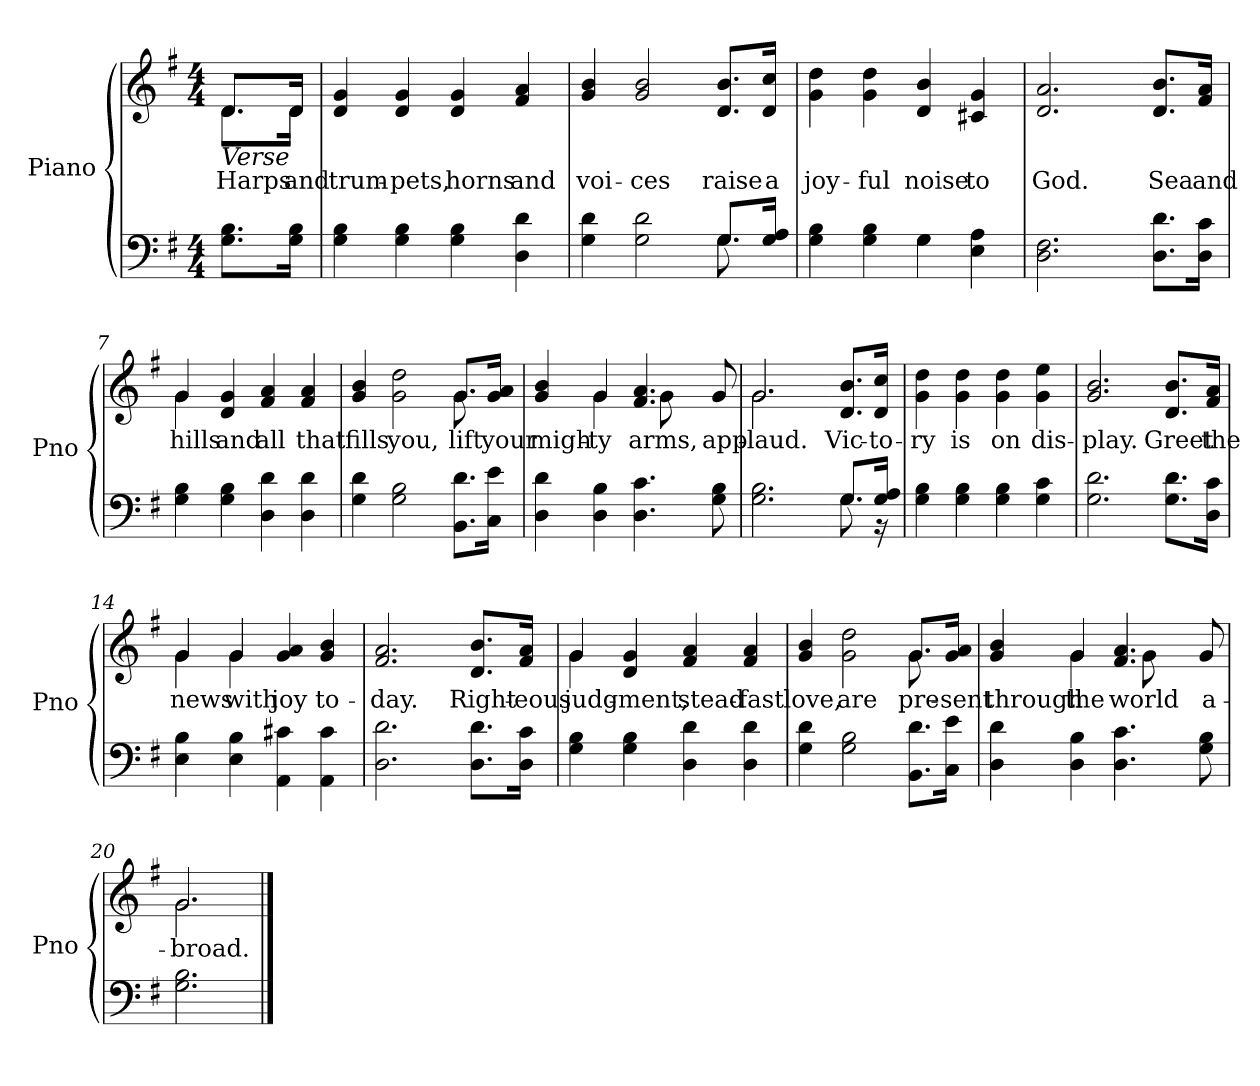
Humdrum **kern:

**kern	**kern	**text
*part2	*part1	*part1
*staff2	*staff1	*staff1
*I"Piano	*I"Piano	*
*I'Pno	*I'Pno	*
*clefF4	*clefG2	*
*k[f#]	*k[f#]	*
*M4/4	*M4/4	*
=1	=1	=1
*	*^	*
!	!LO:TX:b:i:t=Verse	!	!
!	!	!	!LO:LY:b
8.G\ 8.B\L	8.d/L	8.d\L	Harps
!	!	!	!LO:LY:b
16G\ 16B\Jk	16d/Jk	16d\Jk	and
=2	=2	=2	=2
!	!	!	!LO:LY:b
*	*v	*v	*
4G\ 4B\	4d/ 4g/	trum-
!	!	!LO:LY:b
4G\ 4B\	4d/ 4g/	-pets,
!	!	!LO:LY:b
4G\ 4B\	4d/ 4g/	horns
!	!	!LO:LY:b
4D\ 4d\	4f#/ 4a/	and
=3	=3	=3
*^	*	*
!	!	!	!LO:LY:b
4G\ 4d\	2.ryy	4g/ 4b/	voi-
!	!	!	!LO:LY:b
2G\ 2d\	.	2g/ 2b/	-ces
!	!	!	!LO:LY:b
8.G/L	8.G\	8.d/ 8.b/L	raise
!	!	!	!LO:LY:b
16G/ 16A/Jk	16ryy	16d/ 16cc/Jk	a
=4	=4	=4	=4
!	!	!	!LO:LY:b
4G\ 4B\	2ryy	4g\ 4dd\	joy-
!	!	!	!LO:LY:b
4G\ 4B\	.	4g\ 4dd\	-ful
!	!	!	!LO:LY:b
4G\	4G\	4d/ 4b/	noise
!	!	!	!LO:LY:b
4E\ 4A\	4ryy	4c#X/ 4g/	to
=5	=5	=5	=5
!	!	!	!LO:LY:b
*v	*v	*	*
2.D\ 2.F#\	2.d/ 2.a/	God.
!!LO:LB:g=z
=6-	=6-	=6-
!	!	!LO:LY:b
8.D\ 8.d\L	8.d/ 8.b/L	Sea
!	!	!LO:LY:b
16D\ 16c\Jk	16f#/ 16a/Jk	and
=7	=7	=7
!	!	!LO:LY:b
*	*^	*
4G\ 4B\	4g/	4g\	hills
!	!	!	!LO:LY:b
4G\ 4B\	4d/ 4g/	2.ryy	and
!	!	!	!LO:LY:b
4D\ 4d\	4f#/ 4a/	.	all
!	!	!	!LO:LY:b
4D\ 4d\	4f#/ 4a/	.	that
=8	=8	=8	=8
!	!	!	!LO:LY:b
4G\ 4d\	4g/ 4b/	2.ryy	fills
!	!	!	!LO:LY:b
2G\ 2B\	2g\ 2dd\	.	you,
!	!	!	!LO:LY:b
8.BB\ 8.d\L	8.g/L	8.g\	lift
!	!	!	!LO:LY:b
16C\ 16e\Jk	16g/ 16a/Jk	16ryy	your
=9	=9	=9	=9
!	!	!	!LO:LY:b
4D\ 4d\	4g/ 4b/	4ryy	migh-
!	!	!	!LO:LY:b
4D\ 4B\	4g/	4g\	-ty
!	!	!	!LO:LY:b
4.D\ 4.c\	4.f#/ 4.a/	8ryy	arms,
.	.	8g\	.
.	.	4ryy	.
!	!	!	!LO:LY:b
8G\ 8B\	8g/	.	app-
=10	=10	=10	=10
!	!	!	!LO:LY:b
2.G\ 2.B\	2.g/	2.g\	-laud.
!!LO:LB:g=z
=11-	=11-	=11-	=11-
*^	*	*	*
!	!	!	!	!LO:LY:b
*	*	*v	*v	*
8.G/L	8.G\	8.d/ 8.b/L	Vic-
!	!	!	!LO:LY:b
16G/ 16A/Jk	16r	16d/ 16cc/Jk	-to-
=12	=12	=12	=12
!	!	!	!LO:LY:b
*v	*v	*	*
4G\ 4B\	4g\ 4dd\	-ry
!	!	!LO:LY:b
4G\ 4B\	4g\ 4dd\	is
!	!	!LO:LY:b
4G\ 4B\	4g\ 4dd\	on
!	!	!LO:LY:b
4G\ 4c\	4g\ 4ee\	dis-
=13	=13	=13
!	!	!LO:LY:b
2.G\ 2.d\	2.g/ 2.b/	-play.
!	!	!LO:LY:b
8.G\ 8.d\L	8.d/ 8.b/L	Greet
!	!	!LO:LY:b
16D\ 16c\Jk	16f#/ 16a/Jk	the
=14	=14	=14
!	!	!LO:LY:b
*	*^	*
4E\ 4B\	4g/	4g\	news
!	!	!	!LO:LY:b
4E\ 4B\	4g/	4g\	with
!	!	!	!LO:LY:b
4AA\ 4c#X\	4g/ 4a/	2ryy	joy
!	!	!	!LO:LY:b
4AA\ 4c#\	4g/ 4b/	.	to-
*	*v	*v	*
=15	=15	=15
!	!	!LO:LY:b
2.D\ 2.d\	2.f#/ 2.a/	-day.
!!LO:LB:g=z
=16-	=16-	=16-
!	!	!LO:LY:b
8.D\ 8.d\L	8.d/ 8.b/L	Right-
!	!	!LO:LY:b
16D\ 16c\Jk	16f#/ 16a/Jk	-eous
=17	=17	=17
!	!	!LO:LY:b
*	*^	*
4G\ 4B\	4g/	4g\	judg-
!	!	!	!LO:LY:b
4G\ 4B\	4d/ 4g/	2.ryy	-ment,
!	!	!	!LO:LY:b
4D\ 4d\	4f#/ 4a/	.	stead-
!	!	!	!LO:LY:b
4D\ 4d\	4f#/ 4a/	.	-fast
=18	=18	=18	=18
!	!	!	!LO:LY:b
4G\ 4d\	4g/ 4b/	2.ryy	love,
!	!	!	!LO:LY:b
2G\ 2B\	2g\ 2dd\	.	are
!	!	!	!LO:LY:b
8.BB\ 8.d\L	8.g/L	8.g\	pre-
!	!	!	!LO:LY:b
16C\ 16e\Jk	16g/ 16a/Jk	16ryy	-sent
=19	=19	=19	=19
!	!	!	!LO:LY:b
4D\ 4d\	4g/ 4b/	4ryy	through
!	!	!	!LO:LY:b
4D\ 4B\	4g/	4g\	the
!	!	!	!LO:LY:b
4.D\ 4.c\	4.f#/ 4.a/	8ryy	world
.	.	8g\	.
.	.	4ryy	.
!	!	!	!LO:LY:b
8G\ 8B\	8g/	.	a-
=20	=20	=20	=20
!	!	!	!LO:LY:b
2.G\ 2.B\	2.g/	2.g\	-broad.
*	*v	*v	*
==	==	==
*-	*-	*-
